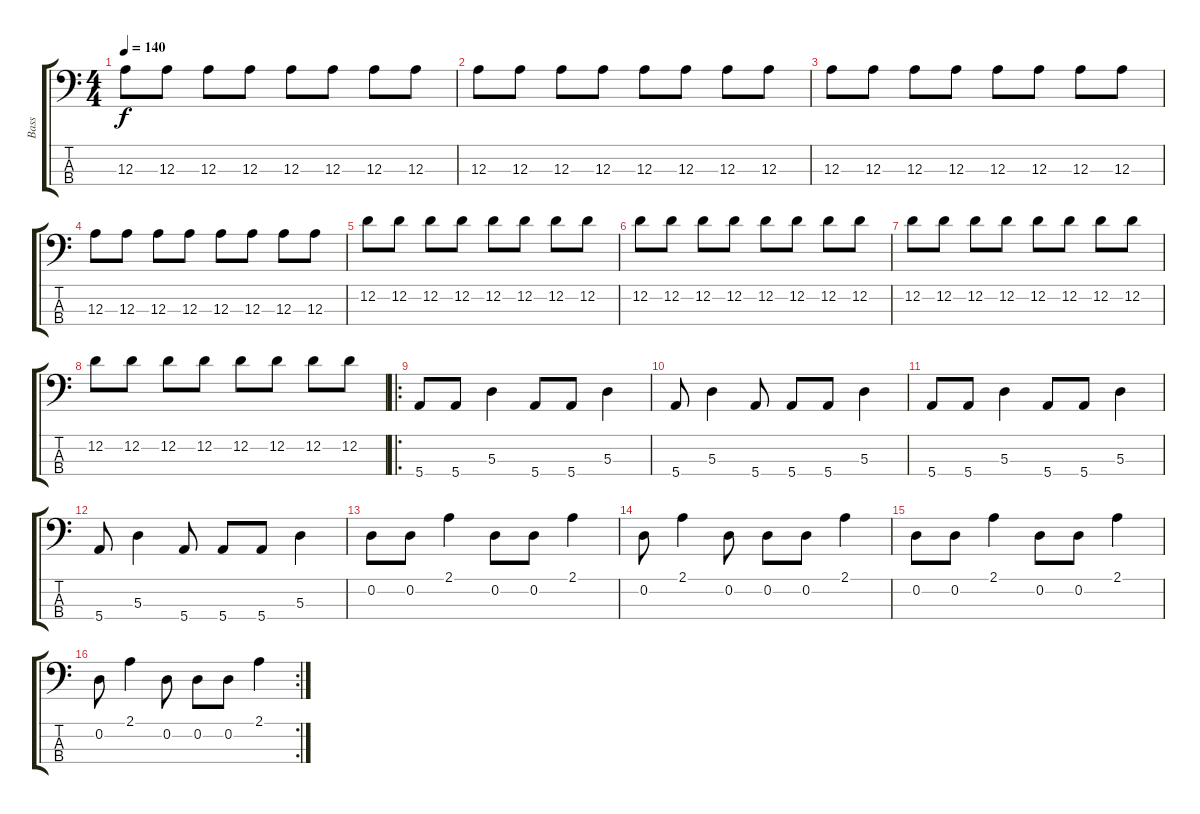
\track ("Bass" "Bass") {instrument electricbasspick}
\staff {score tabs}
\tuning (G2 D2 A1 E1) {hide}
\ts (4 4)
\tempo 140
\clef f4
\ks c
12.3.8{dy f} 12.3.8 12.3.8 12.3.8 12.3.8 12.3.8 12.3.8 12.3.8 |
12.3.8 12.3.8 12.3.8 12.3.8 12.3.8 12.3.8 12.3.8 12.3.8 |
12.3.8 12.3.8 12.3.8 12.3.8 12.3.8 12.3.8 12.3.8 12.3.8 |
12.3.8 12.3.8 12.3.8 12.3.8 12.3.8 12.3.8 12.3.8 12.3.8 |
12.2.8 12.2.8 12.2.8 12.2.8 12.2.8 12.2.8 12.2.8 12.2.8 |
12.2.8 12.2.8 12.2.8 12.2.8 12.2.8 12.2.8 12.2.8 12.2.8 |
12.2.8 12.2.8 12.2.8 12.2.8 12.2.8 12.2.8 12.2.8 12.2.8 |
12.2.8 12.2.8 12.2.8 12.2.8 12.2.8 12.2.8 12.2.8 12.2.8 |
\ro
5.4.8 5.4.8 5.3.4 5.4.8 5.4.8 5.3.4 |
5.4.8 5.3.4 5.4.8 5.4.8 5.4.8 5.3.4 |
5.4.8 5.4.8 5.3.4 5.4.8 5.4.8 5.3.4 |
5.4.8 5.3.4 5.4.8 5.4.8 5.4.8 5.3.4 |
0.2.8 0.2.8 2.1.4 0.2.8 0.2.8 2.1.4 |
0.2.8 2.1.4 0.2.8 0.2.8 0.2.8 2.1.4 |
0.2.8 0.2.8 2.1.4 0.2.8 0.2.8 2.1.4 |
\rc 2
0.2.8 2.1.4 0.2.8 0.2.8 0.2.8 2.1.4
